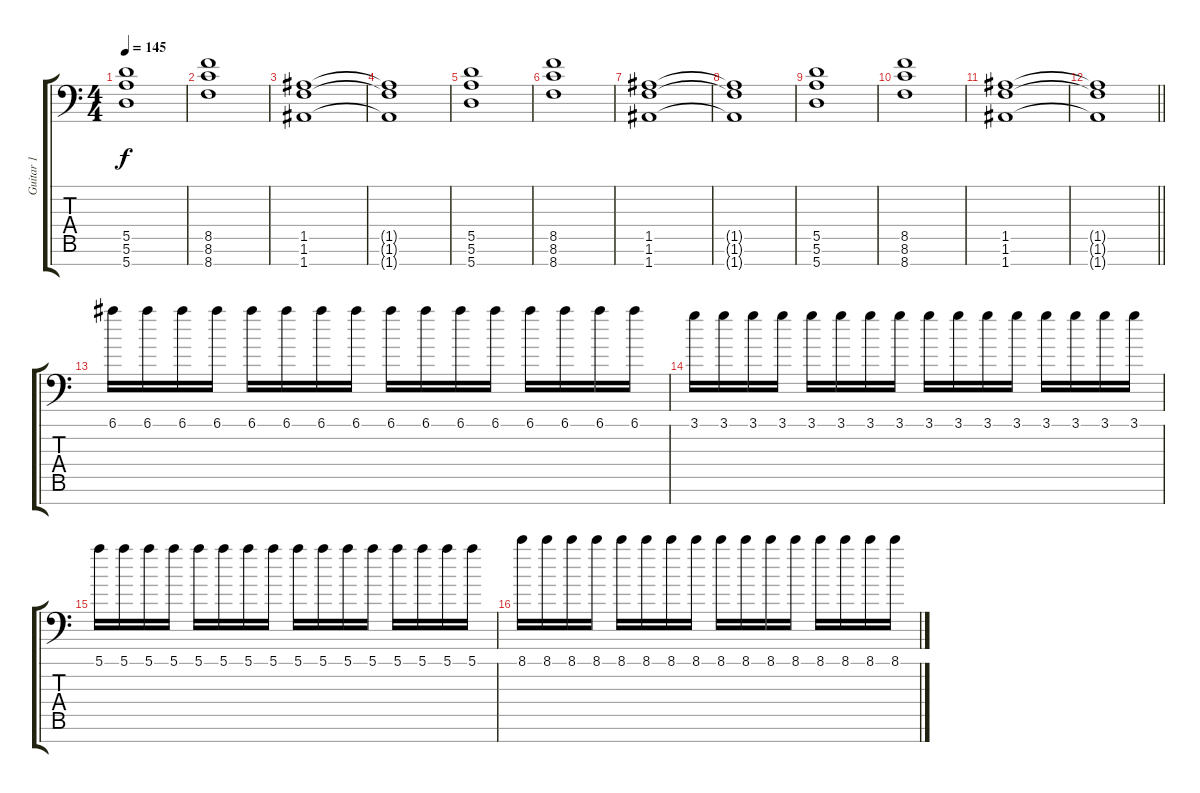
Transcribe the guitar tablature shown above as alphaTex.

\track ("Guitar 1" "Guitar 1") {instrument distortionguitar}
\staff {score tabs}
\tuning (E4 B3 G3 D3 A2 E2 A1) {hide}
\ts (4 4)
\tempo 145
\clef f4
\ks c
(5.5 5.6 5.7).1{dy f} |
(8.5 8.6 8.7).1 |
(1.5 1.6 1.7).1 |
(1.5{t} 1.6{t} 1.7{t}).1 |
(5.5 5.6 5.7).1 |
(8.5 8.6 8.7).1 |
(1.5 1.6 1.7).1 |
(1.5{t} 1.6{t} 1.7{t}).1 |
(5.5 5.6 5.7).1 |
(8.5 8.6 8.7).1 |
(1.5 1.6 1.7).1 |
\barLineRight lightlight
(1.5{t} 1.6{t} 1.7{t}).1 |
\section ("" "")
6.1.16{instrument electricguitarjazz} 6.1.16 6.1.16 6.1.16 6.1.16 6.1.16 6.1.16 6.1.16 6.1.16 6.1.16 6.1.16 6.1.16 6.1.16 6.1.16 6.1.16 6.1.16 |
3.1.16 3.1.16 3.1.16 3.1.16 3.1.16 3.1.16 3.1.16 3.1.16 3.1.16 3.1.16 3.1.16 3.1.16 3.1.16 3.1.16 3.1.16 3.1.16 |
5.1.16 5.1.16 5.1.16 5.1.16 5.1.16 5.1.16 5.1.16 5.1.16 5.1.16 5.1.16 5.1.16 5.1.16 5.1.16 5.1.16 5.1.16 5.1.16 |
8.1.16 8.1.16 8.1.16 8.1.16 8.1.16 8.1.16 8.1.16 8.1.16 8.1.16 8.1.16 8.1.16 8.1.16 8.1.16 8.1.16 8.1.16 8.1.16
